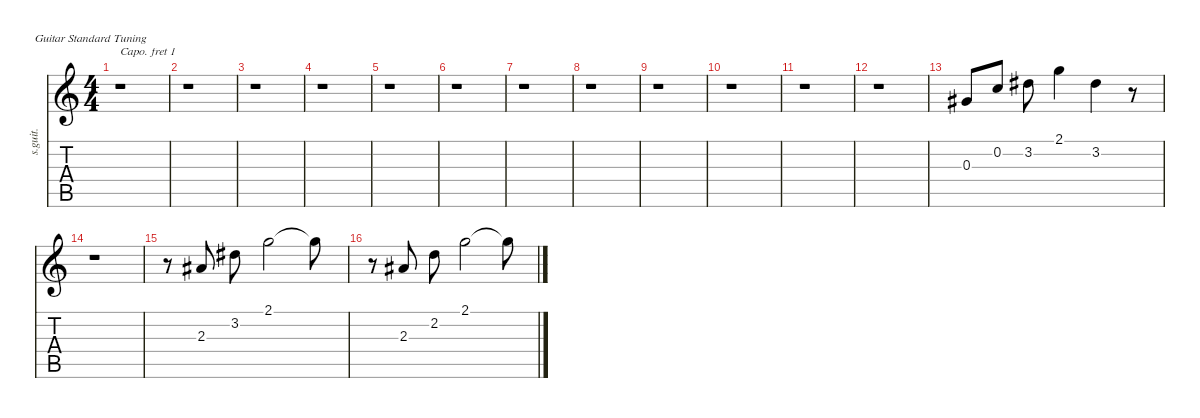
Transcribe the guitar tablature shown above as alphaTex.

\defaultSystemsLayout 4
\hideDynamics
\bracketExtendMode nobrackets
\track ("Clean Guitar" "s.guit.") {instrument electricguitarclean}
\staff {score tabs}
\capo 1
\tuning (E4 B3 G3 D3 A2 E2)
\ts (4 4)
\tempo (100 hide)
\clef g2
\ks c
r.1{dy f} |
r.1 |
r.1 |
r.1 |
r.1 |
r.1 |
r.1 |
r.1 |
r.1 |
r.1 |
r.1 |
r.1 |
0.3.8 0.2.8 3.2.8 2.1{acc #}.4 3.2.4 r.8 |
r.1 |
r.8 2.3.8 3.2.8 2.1{acc #}.2 2.1{t}.8 |
r.8 2.3.8 2.2{acc #}.8 2.1{acc #}.2 2.1{t}.8
